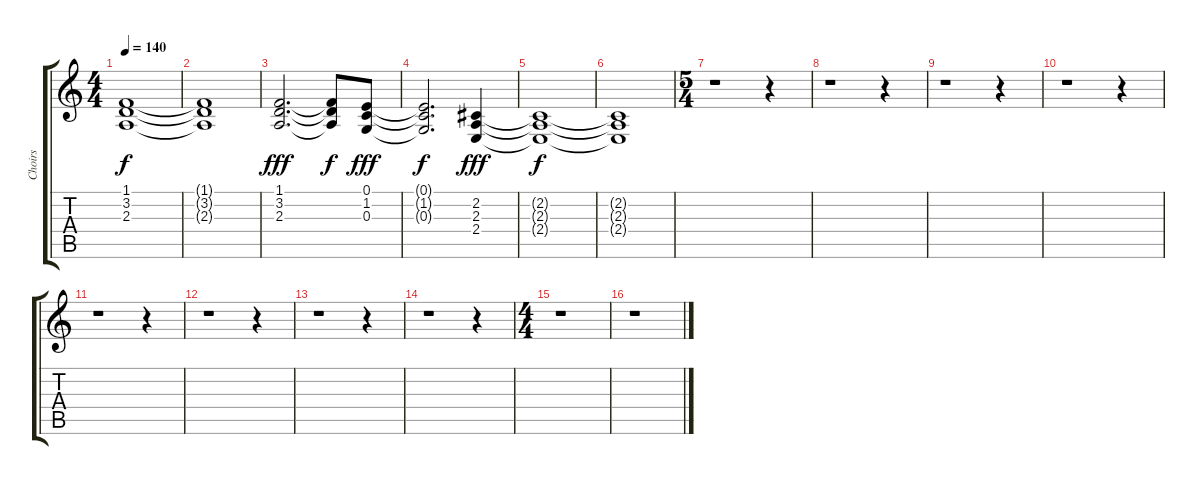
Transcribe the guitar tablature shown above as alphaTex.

\track ("Choirs" "Choirs") {instrument choiraahs}
\staff {score tabs}
\tuning (E4 B3 G3 D3 A2 E2) {hide}
\ts (4 4)
\tempo 140
\clef g2
\ks c
(1.1{t} 3.2{t} 2.3{t}).1{dy f} |
(1.1{t} 3.2{t} 2.3{t}).1 |
(1.1 3.2 2.3).2{d dy fff} (1.1{t} 3.2{t} 2.3{t}).8{dy f} (0.1 1.2 0.3).8{dy fff} |
(0.1{t} 1.2{t} 0.3{t}).2{d dy f} (2.2 2.3 2.4).4{dy fff} |
(2.2{t} 2.3{t} 2.4{t}).1{dy f} |
(2.2{t} 2.3{t} 2.4{t}).1 |
\ts (5 4)
r.1 r.4 |
r.1 r.4 |
r.1 r.4 |
r.1 r.4 |
r.1 r.4 |
r.1 r.4 |
r.1 r.4 |
r.1 r.4 |
\ts (4 4)
r.1 |
r.1
